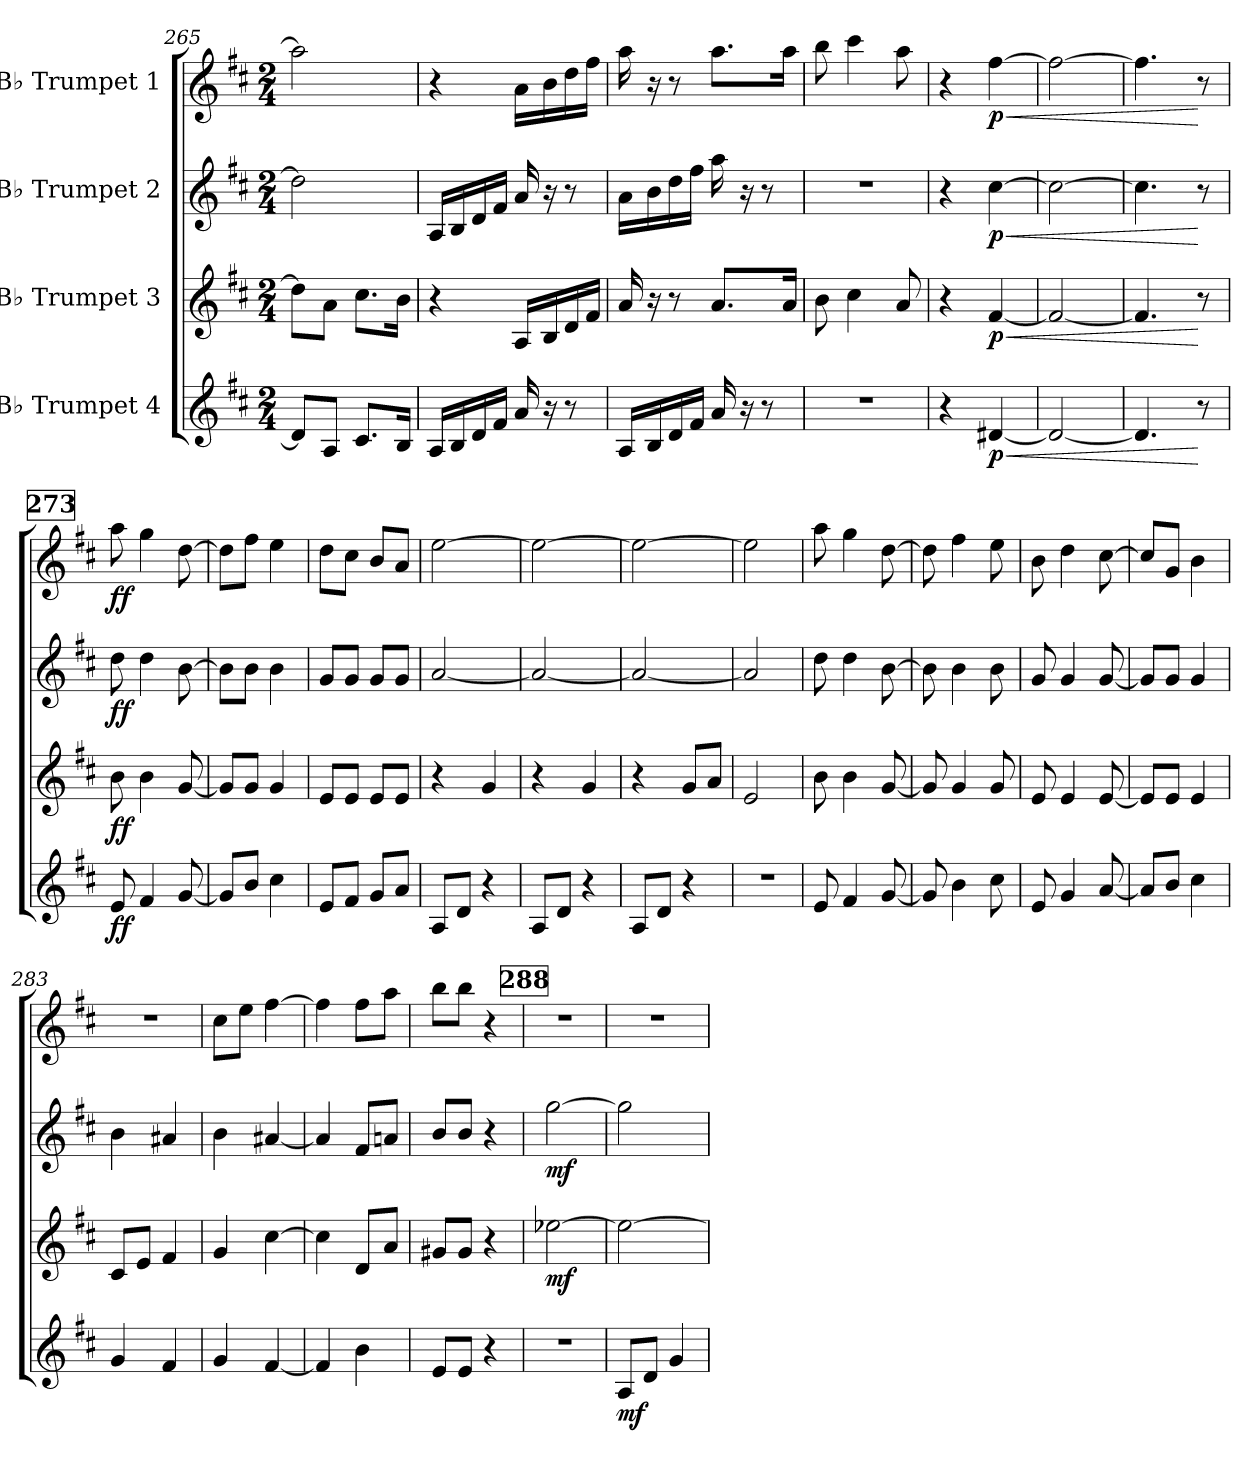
**kern	**dynam	**kern	**dynam	**kern	**dynam	**kern	**dynam
*part4	*part4	*part3	*part3	*part2	*part2	*part1	*part1
*staff4	*staff4	*staff3	*staff3	*staff2	*staff2	*staff1	*staff1
*I"B♭ Trumpet 4	*	*I"B♭ Trumpet 3	*	*I"B♭ Trumpet 2	*	*I"B♭ Trumpet 1	*
*clefG2	*	*clefG2	*	*clefG2	*	*clefG2	*
*ITrd1c2	*	*ITrd1c2	*	*ITrd1c2	*	*ITrd1c2	*
*k[]	*	*k[]	*	*k[]	*	*k[]	*
*M2/4	*	*M2/4	*	*M2/4	*	*M2/4	*
=265	=265	=265	=265	=265	=265	=265	=265
8c/L]	.	8cc\L]	.	2cc\]	.	2gg\]	.
8G/J	.	8g\J	.	.	.	.	.
8.B/L	.	8.b\L	.	.	.	.	.
16A/Jk	.	16a\Jk	.	.	.	.	.
!!LO:LB:g=z
=266	=266	=266	=266	=266	=266	=266	=266
16G/LL	.	4r	.	16G/LL	.	4r	.
16A/	.	.	.	16A/	.	.	.
16c/	.	.	.	16c/	.	.	.
16e/JJ	.	.	.	16e/JJ	.	.	.
16g/	.	16G/LL	.	16g/	.	16g\LL	.
16r	.	16A/	.	16r	.	16a\	.
8r	.	16c/	.	8r	.	16cc\	.
.	.	16e/JJ	.	.	.	16ee\JJ	.
=267	=267	=267	=267	=267	=267	=267	=267
16G/LL	.	16g/	.	16g\LL	.	16gg\	.
16A/	.	16r	.	16a\	.	16r	.
16c/	.	8r	.	16cc\	.	8r	.
16e/JJ	.	.	.	16ee\JJ	.	.	.
16g/	.	8.g/L	.	16gg\	.	8.gg\L	.
16r	.	.	.	16r	.	.	.
8r	.	.	.	8r	.	.	.
.	.	16g/Jk	.	.	.	16gg\Jk	.
=268	=268	=268	=268	=268	=268	=268	=268
2r	.	8a\	.	2r	.	8aa\	.
.	.	4b\	.	.	.	4bb\	.
.	.	8g/	.	.	.	8gg\	.
=269	=269	=269	=269	=269	=269	=269	=269
4r	.	4r	.	4r	.	4r	.
!	!LO:HP:b	!	!LO:HP:b	!	!LO:HP:b	!	!LO:HP:b
!	!LO:DY:n=1:b	!	!LO:DY:n=1:b	!	!LO:DY:n=1:b	!	!LO:DY:n=1:b
[4c#X/	< p	[4e/	< p	[4b\	< p	[4ee\	< p
=270	=270	=270	=270	=270	=270	=270	=270
2c#/_	.	2e/_	.	2b\_	.	2ee\_	.
=271	=271	=271	=271	=271	=271	=271	=271
4.c#/]	.	4.e/]	.	4.b\]	.	4.ee\]	.
8r	[	8r	[	8r	[	8r	[
!!LO:REH:place=s1:a:B:fs=14:t=273
=272	=272	=272	=272	=272	=272	=272	=272
!	!LO:DY:b	!	!LO:DY:b	!	!LO:DY:b	!	!LO:DY:b
8d/	ff	8a\	ff	8cc\	ff	8gg\	ff
4e/	.	4a\	.	4cc\	.	4ff\	.
[8f/	.	[8f/	.	[8a\	.	[8cc\	.
=273	=273	=273	=273	=273	=273	=273	=273
8f/L]	.	8f/L]	.	8a\L]	.	8cc\L]	.
8a/J	.	8f/J	.	8a\J	.	8ee\J	.
4b\	.	4f/	.	4a\	.	4dd\	.
!!LO:LB:g=z
=274	=274	=274	=274	=274	=274	=274	=274
8d/L	.	8d/L	.	8f/L	.	8cc\L	.
8e/J	.	8d/J	.	8f/J	.	8b\J	.
8f/L	.	8d/L	.	8f/L	.	8a/L	.
8g/J	.	8d/J	.	8f/J	.	8g/J	.
=275	=275	=275	=275	=275	=275	=275	=275
8G/L	.	4r	.	[2g/	.	[2dd\	.
8c/J	.	.	.	.	.	.	.
4r	.	4f/	.	.	.	.	.
=276	=276	=276	=276	=276	=276	=276	=276
8G/L	.	4r	.	2g/_	.	2dd\_	.
8c/J	.	.	.	.	.	.	.
4r	.	4f/	.	.	.	.	.
=277	=277	=277	=277	=277	=277	=277	=277
8G/L	.	4r	.	2g/_	.	2dd\_	.
8c/J	.	.	.	.	.	.	.
4r	.	8f/L	.	.	.	.	.
.	.	8g/J	.	.	.	.	.
=278	=278	=278	=278	=278	=278	=278	=278
2r	.	2d/	.	2g/]	.	2dd\]	.
=279	=279	=279	=279	=279	=279	=279	=279
8d/	.	8a\	.	8cc\	.	8gg\	.
4e/	.	4a\	.	4cc\	.	4ff\	.
[8f/	.	[8f/	.	[8a\	.	[8cc\	.
=280	=280	=280	=280	=280	=280	=280	=280
8f/]	.	8f/]	.	8a\]	.	8cc\]	.
4a\	.	4f/	.	4a\	.	4ee\	.
8b\	.	8f/	.	8a\	.	8dd\	.
=281	=281	=281	=281	=281	=281	=281	=281
8d/	.	8d/	.	8f/	.	8a\	.
4f/	.	4d/	.	4f/	.	4cc\	.
[8g/	.	[8d/	.	[8f/	.	[8b\	.
=282	=282	=282	=282	=282	=282	=282	=282
8g/L]	.	8d/L]	.	8f/L]	.	8b/L]	.
8a/J	.	8d/J	.	8f/J	.	8f/J	.
4b\	.	4d/	.	4f/	.	4a\	.
!!LO:PB:g=z
=283	=283	=283	=283	=283	=283	=283	=283
4f/	.	8B/L	.	4a\	.	2r	.
.	.	8d/J	.	.	.	.	.
4e/	.	4e/	.	4g#X/	.	.	.
=284	=284	=284	=284	=284	=284	=284	=284
4f/	.	4f/	.	4a\	.	8b\L	.
.	.	.	.	.	.	8dd\J	.
[4e/	.	[4b\	.	[4g#X/	.	[4ee\	.
=285	=285	=285	=285	=285	=285	=285	=285
4e/]	.	4b\]	.	4g#/]	.	4ee\]	.
4a\	.	8c/L	.	8e/L	.	8ee\L	.
.	.	8g/J	.	8gn/J	.	8gg\J	.
=286	=286	=286	=286	=286	=286	=286	=286
8d/L	.	8f#X/L	.	8a/L	.	8aa\L	.
8d/J	.	8f#/J	.	8a/J	.	8aa\J	.
4r	.	4r	.	4r	.	4r	.
!!LO:REH:place=s1:a:B:fs=14:t=288
=287	=287	=287	=287	=287	=287	=287	=287
!	!	!	!LO:DY:b	!	!LO:DY:b	!	!
2r	.	[2dd-X\	mf	[2ff\	mf	2r	.
=288	=288	=288	=288	=288	=288	=288	=288
!	!LO:DY:b	!	!	!	!	!	!
8G/L	mf	2dd-\_	.	2ff\]	.	2r	.
8c/J	.	.	.	.	.	.	.
4f/	.	.	.	.	.	.	.
=	=	=	=	=	=	=	=
*-	*-	*-	*-	*-	*-	*-	*-
